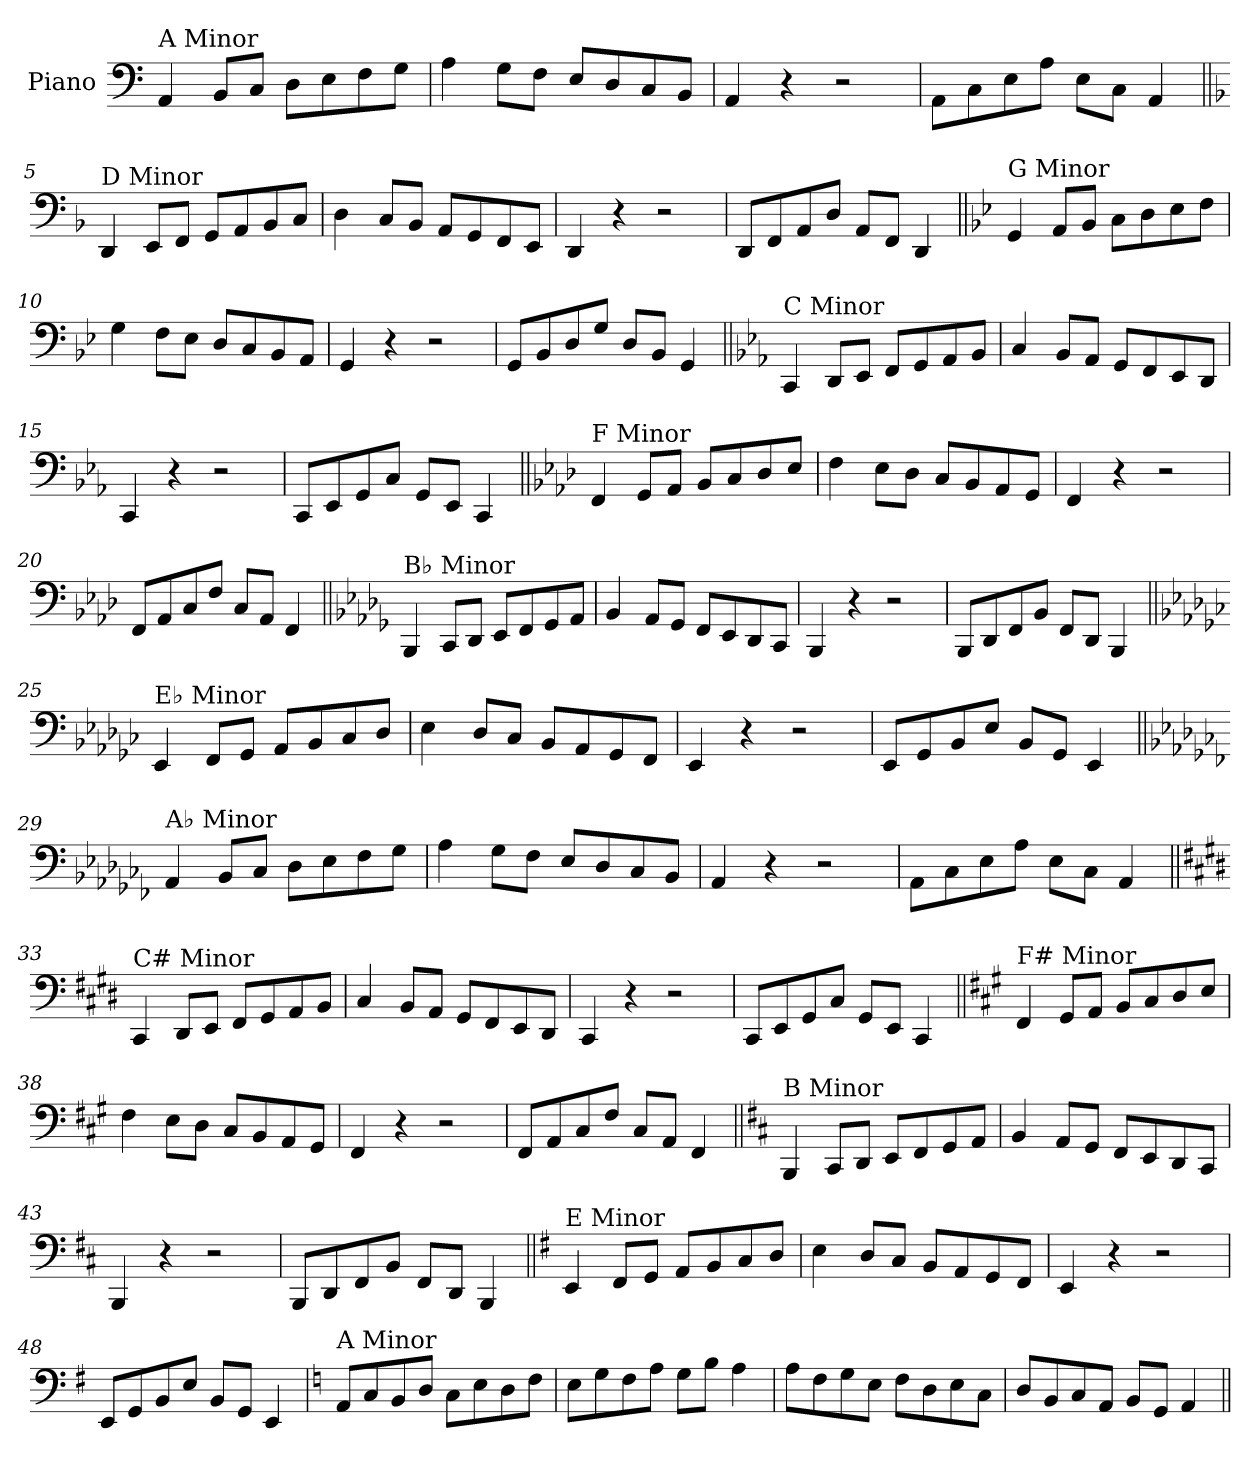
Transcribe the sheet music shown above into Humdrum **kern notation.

**kern
*part1
*staff1
*I"Piano
*I'Pno.
*clefF4
*k[]
=1
!LO:TX:a:t=A Minor
4AA/
8BB/L
8C/J
8D\L
8E\
8F\
8G\J
=2
4A\
8G\L
8F\J
8E/L
8D/
8C/
8BB/J
=3
4AA/
4r
2r
=4
8AA\L
8C\
8E\
8A\J
8E\L
8C\J
4AA/
!!LO:LB:g=z
=5||
*k[b-]
!LO:TX:a:t=D Minor
4DD/
8EE/L
8FF/J
8GG/L
8AA/
8BB-/
8C/J
=6
4D\
8C/L
8BB-/J
8AA/L
8GG/
8FF/
8EE/J
=7
4DD/
4r
2r
=8
8DD/L
8FF/
8AA/
8D/J
8AA/L
8FF/J
4DD/
!!LO:LB:g=z
=9||
*k[b-e-]
!LO:TX:a:t=G Minor
4GG/
8AA/L
8BB-/J
8C\L
8D\
8E-\
8F\J
=10
4G\
8F\L
8E-\J
8D/L
8C/
8BB-/
8AA/J
=11
4GG/
4r
2r
=12
8GG/L
8BB-/
8D/
8G/J
8D/L
8BB-/J
4GG/
!!LO:LB:g=z
=13||
*k[b-e-a-]
!LO:TX:a:t=C Minor
4CC/
8DD/L
8EE-/J
8FF/L
8GG/
8AA-/
8BB-/J
=14
4C/
8BB-/L
8AA-/J
8GG/L
8FF/
8EE-/
8DD/J
=15
4CC/
4r
2r
=16
8CC/L
8EE-/
8GG/
8C/J
8GG/L
8EE-/J
4CC/
!!LO:LB:g=z
=17||
*k[b-e-a-d-]
!LO:TX:a:t=F Minor
4FF/
8GG/L
8AA-/J
8BB-/L
8C/
8D-/
8E-/J
=18
4F\
8E-\L
8D-\J
8C/L
8BB-/
8AA-/
8GG/J
=19
4FF/
4r
2r
=20
8FF/L
8AA-/
8C/
8F/J
8C/L
8AA-/J
4FF/
!!LO:LB:g=z
=21||
*k[b-e-a-d-g-]
!LO:TX:a:t=B♭ Minor
4BBB-/
8CC/L
8DD-/J
8EE-/L
8FF/
8GG-/
8AA-/J
=22
4BB-/
8AA-/L
8GG-/J
8FF/L
8EE-/
8DD-/
8CC/J
=23
4BBB-/
4r
2r
=24
8BBB-/L
8DD-/
8FF/
8BB-/J
8FF/L
8DD-/J
4BBB-/
!!LO:LB:g=z
=25||
*k[b-e-a-d-g-c-]
!LO:TX:a:t=E♭ Minor
4EE-/
8FF/L
8GG-/J
8AA-/L
8BB-/
8C-/
8D-/J
=26
4E-\
8D-/L
8C-/J
8BB-/L
8AA-/
8GG-/
8FF/J
=27
4EE-/
4r
2r
=28
8EE-/L
8GG-/
8BB-/
8E-/J
8BB-/L
8GG-/J
4EE-/
!!LO:LB:g=z
=29||
*k[b-e-a-d-g-c-f-]
!LO:TX:a:t=A♭ Minor
4AA-/
8BB-/L
8C-/J
8D-\L
8E-\
8F-\
8G-\J
=30
4A-\
8G-\L
8F-\J
8E-/L
8D-/
8C-/
8BB-/J
=31
4AA-/
4r
2r
=32
8AA-\L
8C-\
8E-\
8A-\J
8E-\L
8C-\J
4AA-/
!!LO:LB:g=z
=33||
*k[f#c#g#d#]
!LO:TX:a:t=C# Minor
4CC#/
8DD#/L
8EE/J
8FF#/L
8GG#/
8AA/
8BB/J
=34
4C#/
8BB/L
8AA/J
8GG#/L
8FF#/
8EE/
8DD#/J
=35
4CC#/
4r
2r
=36
8CC#/L
8EE/
8GG#/
8C#/J
8GG#/L
8EE/J
4CC#/
!!LO:LB:g=z
=37||
*k[f#c#g#]
!LO:TX:a:t=F# Minor
4FF#/
8GG#/L
8AA/J
8BB/L
8C#/
8D/
8E/J
=38
4F#\
8E\L
8D\J
8C#/L
8BB/
8AA/
8GG#/J
=39
4FF#/
4r
2r
=40
8FF#/L
8AA/
8C#/
8F#/J
8C#/L
8AA/J
4FF#/
!!LO:LB:g=z
=41||
*k[f#c#]
!LO:TX:a:t=B Minor
4BBB/
8CC#/L
8DD/J
8EE/L
8FF#/
8GG/
8AA/J
=42
4BB/
8AA/L
8GG/J
8FF#/L
8EE/
8DD/
8CC#/J
=43
4BBB/
4r
2r
=44
8BBB/L
8DD/
8FF#/
8BB/J
8FF#/L
8DD/J
4BBB/
!!LO:LB:g=z
=45||
*k[f#]
!LO:TX:a:t=E Minor
4EE/
8FF#/L
8GG/J
8AA/L
8BB/
8C/
8D/J
=46
4E\
8D/L
8C/J
8BB/L
8AA/
8GG/
8FF#/J
=47
4EE/
4r
2r
=48
8EE/L
8GG/
8BB/
8E/J
8BB/L
8GG/J
4EE/
!!LO:PB:g=z
=49
*k[]
!LO:TX:a:t=A Minor
8AA/L
8C/
8BB/
8D/J
8C\L
8E\
8D\
8F\J
=50
8E\L
8G\
8F\
8A\J
8G\L
8B\J
4A\
=51
8A\L
8F\
8G\
8E\J
8F\L
8D\
8E\
8C\J
=52
8D/L
8BB/
8C/
8AA/J
8BB/L
8GG/J
4AA/
=||
*-
